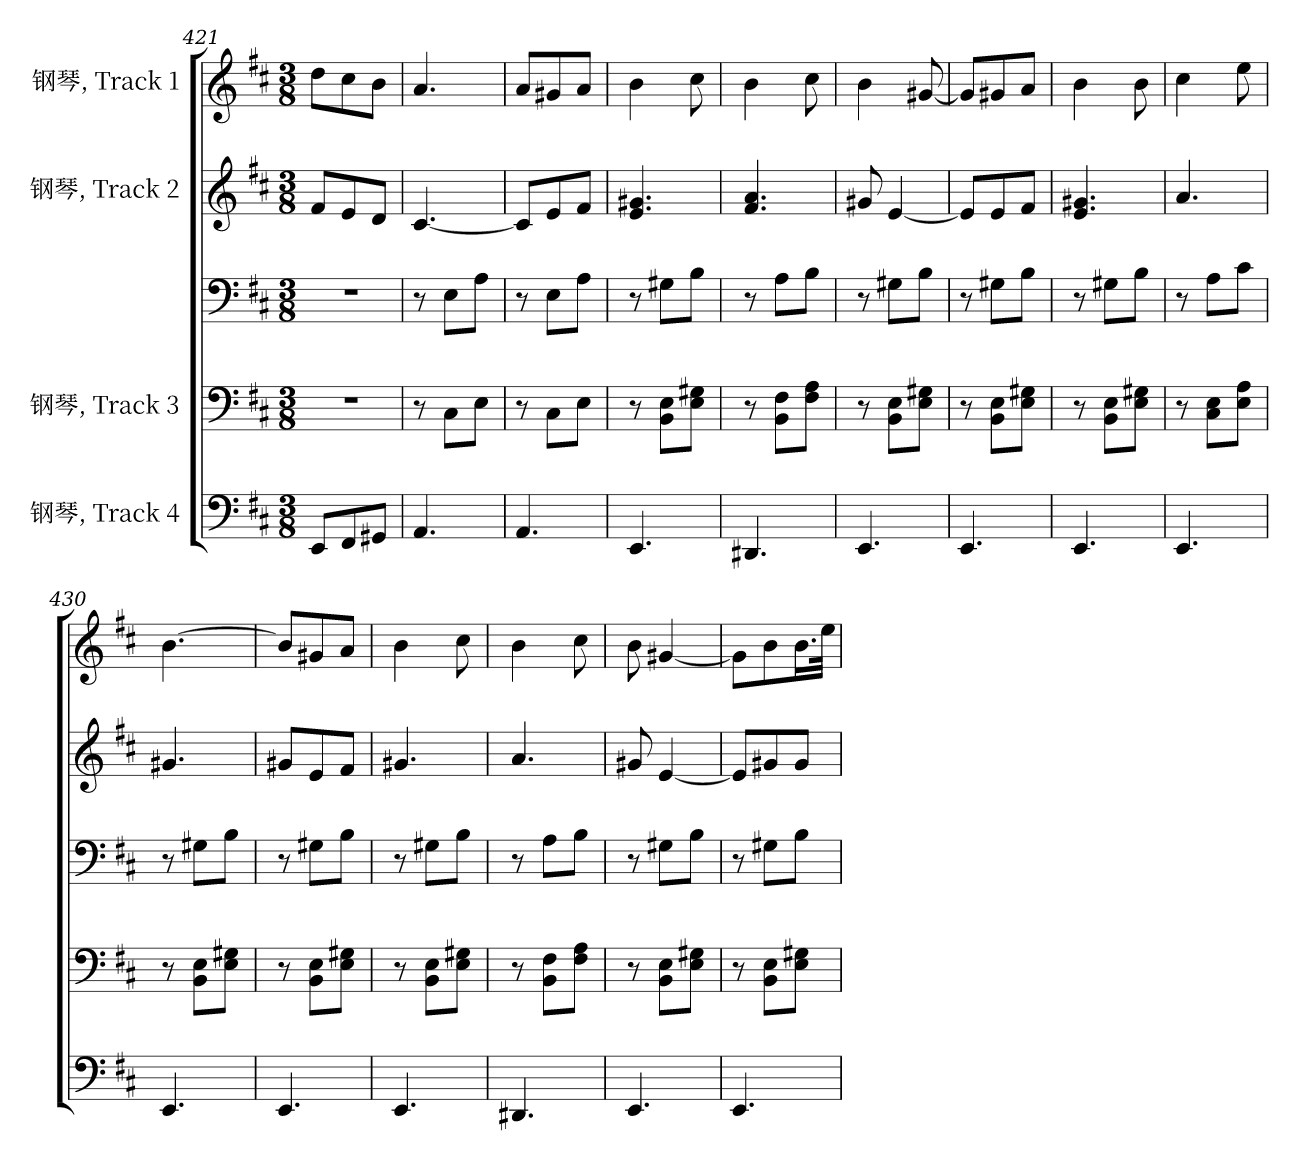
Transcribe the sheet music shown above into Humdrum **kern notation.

**kern	**kern	**kern	**kern	**kern
*part4	*part3	*part3	*part2	*part1
*staff5	*staff4	*staff3	*staff2	*staff1
*I"钢琴, Track 4	*I"钢琴, Track 3	*	*I"钢琴, Track 2	*I"钢琴, Track 1
!!LO:LB:g=z
*clefF4	*clefF4	*clefF4	*clefG2	*clefG2
*k[f#c#]	*k[f#c#]	*k[f#c#]	*k[f#c#]	*k[f#c#]
*M3/8	*M3/8	*M3/8	*M3/8	*M3/8
=421	=421	=421	=421	=421
8EE/L	4.r	4.r	8f#/L	8dd\L
8FF#/	.	.	8e/	8cc#\
8GG#X/J	.	.	8d/J	8b\J
=422	=422	=422	=422	=422
4.AA/	8r	8r	[4.c#/	4.a/
.	8C#\L	8E\L	.	.
.	8E\J	8A\J	.	.
=423	=423	=423	=423	=423
4.AA/	8r	8r	8c#/L]	8a/L
.	8C#\L	8E\L	8e/	8g#X/
.	8E\J	8A\J	8f#/J	8a/J
=424	=424	=424	=424	=424
4.EE/	8r	8r	4.e/ 4.g#X/	4b\
.	8BB\ 8E\L	8G#X\L	.	.
.	8E\ 8G#X\J	8B\J	.	8cc#\
=425	=425	=425	=425	=425
4.DD#X/	8r	8r	4.f#/ 4.a/	4b\
.	8BB\ 8F#\L	8A\L	.	.
.	8F#\ 8A\J	8B\J	.	8cc#\
=426	=426	=426	=426	=426
4.EE/	8r	8r	8g#X/	4b\
.	8BB\ 8E\L	8G#X\L	[4e/	.
.	8E\ 8G#X\J	8B\J	.	[8g#X/
=427	=427	=427	=427	=427
4.EE/	8r	8r	8e/L]	8g#/L]
.	8BB\ 8E\L	8G#X\L	8e/	8g#X/
.	8E\ 8G#X\J	8B\J	8f#/J	8a/J
=428	=428	=428	=428	=428
4.EE/	8r	8r	4.e/ 4.g#X/	4b\
.	8BB\ 8E\L	8G#X\L	.	.
.	8E\ 8G#X\J	8B\J	.	8b\
!!LO:PB:g=z
=429	=429	=429	=429	=429
4.EE/	8r	8r	4.a/	4cc#\
.	8C#\ 8E\L	8A\L	.	.
.	8E\ 8A\J	8c#\J	.	8ee\
=430	=430	=430	=430	=430
4.EE/	8r	8r	4.g#X/	[4.b\
.	8BB\ 8E\L	8G#X\L	.	.
.	8E\ 8G#X\J	8B\J	.	.
=431	=431	=431	=431	=431
4.EE/	8r	8r	8g#X/L	8b/L]
.	8BB\ 8E\L	8G#X\L	8e/	8g#X/
.	8E\ 8G#X\J	8B\J	8f#/J	8a/J
=432	=432	=432	=432	=432
4.EE/	8r	8r	4.g#X/	4b\
.	8BB\ 8E\L	8G#X\L	.	.
.	8E\ 8G#X\J	8B\J	.	8cc#\
=433	=433	=433	=433	=433
4.DD#X/	8r	8r	4.a/	4b\
.	8BB\ 8F#\L	8A\L	.	.
.	8F#\ 8A\J	8B\J	.	8cc#\
=434	=434	=434	=434	=434
4.EE/	8r	8r	8g#X/	8b\
.	8BB\ 8E\L	8G#X\L	[4e/	[4g#X/
.	8E\ 8G#X\J	8B\J	.	.
=435	=435	=435	=435	=435
4.EE/	8r	8r	8e/L]	8g#\L]
.	8BB\ 8E\L	8G#X\L	8g#X/	8b\
.	8E\ 8G#X\J	8B\J	8g#/J	16.b\L
.	.	.	.	32ee\JJk
=	=	=	=	=
*-	*-	*-	*-	*-
